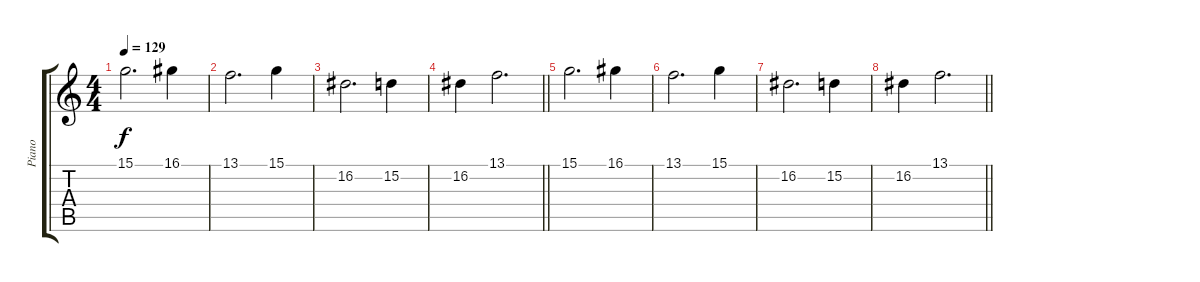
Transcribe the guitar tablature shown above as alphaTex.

\track ("Piano" "Piano") {instrument acousticgrandpiano}
\staff {score tabs}
\tuning (E4 B3 G3 D3 A2 E2) {hide}
\ts (4 4)
\tempo 129
\clef g2
\ks c
15.1.2{d dy f} 16.1.4 |
13.1.2{d} 15.1.4 |
16.2.2{d} 15.2.4 |
\barLineRight lightlight
16.2.4 13.1.2{d} |
15.1.2{d} 16.1.4 |
13.1.2{d} 15.1.4 |
16.2.2{d} 15.2.4 |
\barLineRight lightlight
16.2.4 13.1.2{d}
